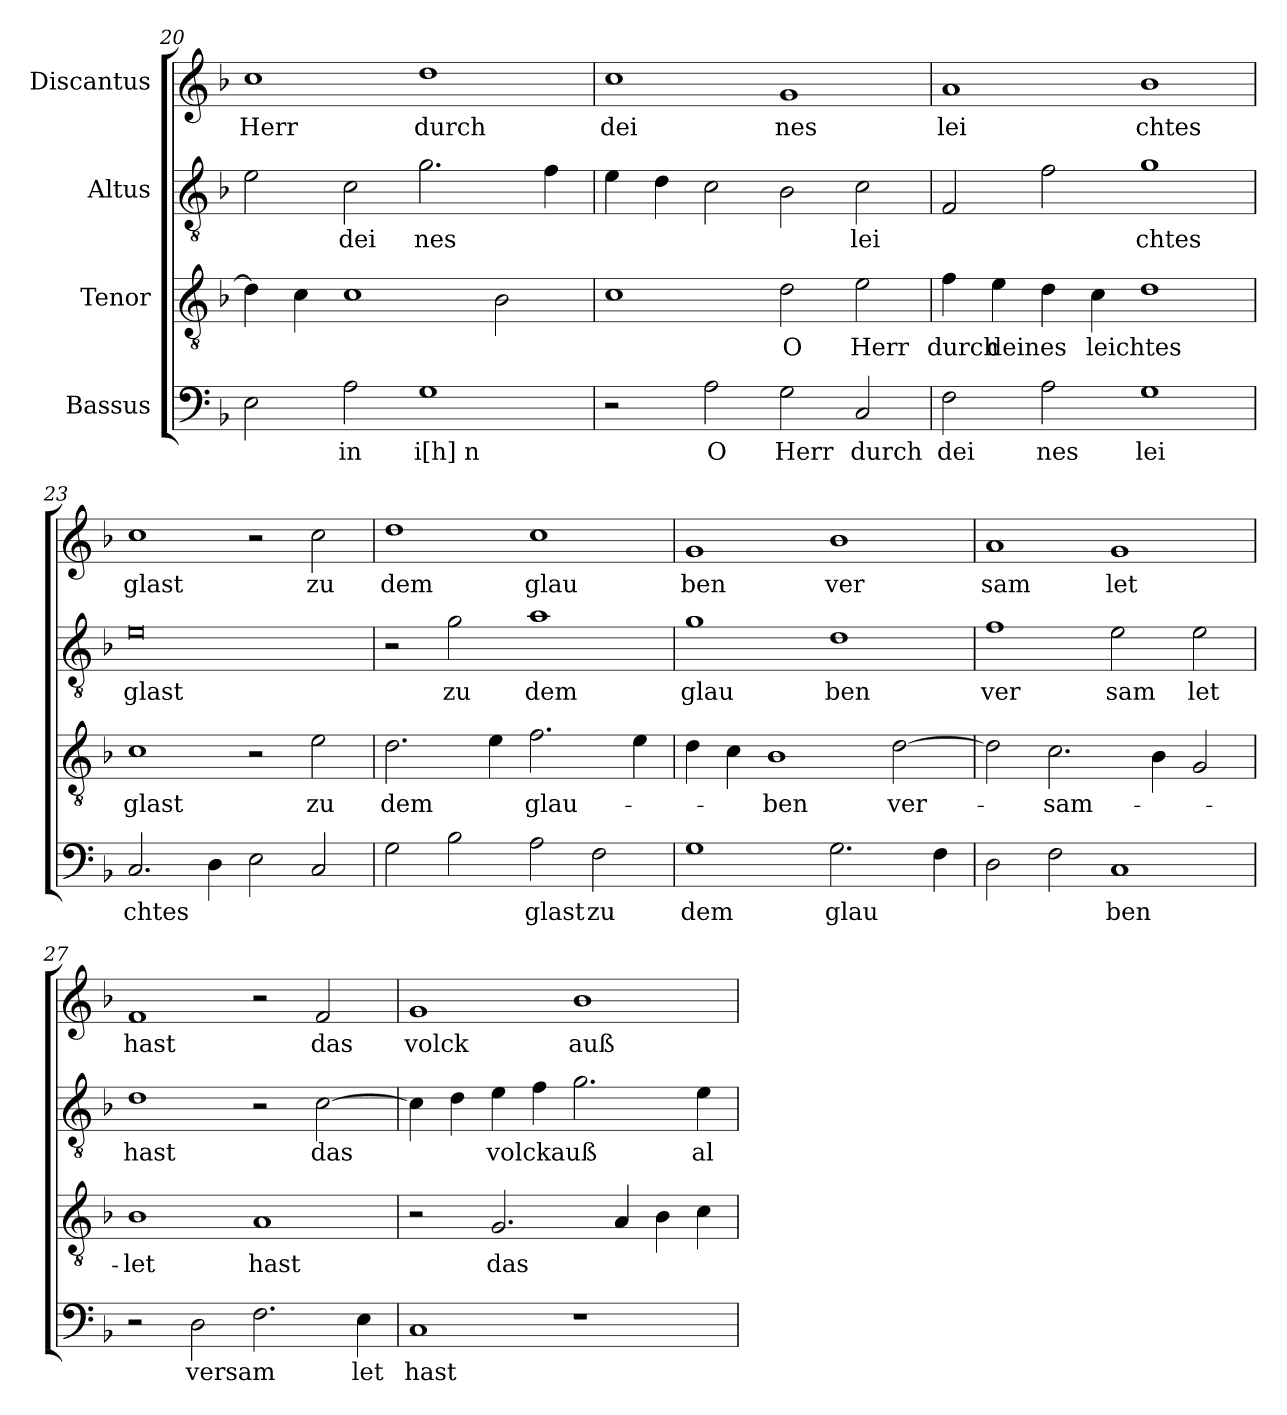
**kern	**text	**kern	**text	**kern	**text	**kern	**text
*part4	*part4	*part3	*part3	*part2	*part2	*part1	*part1
*staff4	*staff4	*staff3	*staff3	*staff2	*staff2	*staff1	*staff1
*I"Bassus	*	*I"Tenor	*	*I"Altus	*	*I"Discantus	*
*clefF4	*	*clefGv2	*	*clefGv2	*	*clefG2	*
*k[b-]	*	*k[b-]	*	*k[b-]	*	*k[b-]	*
=20	=20	=20	=20	=20	=20	=20	=20
!	!	!	!	!	!	!	!LO:LY:b
2E\	.	4d\]	.	2e\	.	1cc	Herr
.	.	4c\	.	.	.	.	.
!	!LO:LY:b	!	!	!	!LO:LY:b	!	!
2A\	in	1c	.	2c\	dei	.	.
!	!LO:LY:b	!	!	!	!LO:LY:b	!	!LO:LY:b
1G	i[h]n	.	.	2.g\	nes	1dd	durch
.	.	2B-\	.	.	.	.	.
.	.	.	.	4f\	.	.	.
=21	=21	=21	=21	=21	=21	=21	=21
!	!	!	!	!	!	!	!LO:LY:b
2r	.	1c	.	4e\	.	1cc	dei
.	.	.	.	4d\	.	.	.
!	!LO:LY:b	!	!	!	!	!	!
2A\	O	.	.	2c\	.	.	.
!	!LO:LY:b	!	!LO:LY:b	!	!	!	!LO:LY:b
2G\	Herr	2d\	O	2B-\	.	1g	nes
!	!LO:LY:b	!	!LO:LY:b	!	!LO:LY:b	!	!
2C/	durch	2e\	Herr	2c\	lei	.	.
!!LO:LB:g=z
=22	=22	=22	=22	=22	=22	=22	=22
!	!LO:LY:b	!	!LO:LY:b	!	!	!	!LO:LY:b
2F\	dei	4f\	durch	2F/	.	1a	lei
!	!	!	!LO:LY:b	!	!	!	!
.	.	4e\	deines	.	.	.	.
!	!LO:LY:b	!	!	!	!	!	!
2A\	nes	4d\	.	2f\	.	.	.
!	!	!	!LO:LY:b	!	!	!	!
.	.	4c\	leichtes	.	.	.	.
!	!LO:LY:b	!	!	!	!LO:LY:b	!	!LO:LY:b
1G	lei	1d	.	1g	chtes	1b-	chtes
=23	=23	=23	=23	=23	=23	=23	=23
!	!LO:LY:b	!	!LO:LY:b	!	!LO:LY:b	!	!LO:LY:b
2.C/	chtes	1c	glast	0e	glast	1cc	glast
4D\	.	.	.	.	.	.	.
2E\	.	2r	.	.	.	2r	.
!	!	!	!LO:LY:b	!	!	!	!LO:LY:b
2C/	.	2e\	zu	.	.	2cc\	zu
=24	=24	=24	=24	=24	=24	=24	=24
!	!	!	!LO:LY:b	!	!	!	!LO:LY:b
2G\	.	2.d\	dem	2r	.	1dd	dem
!	!	!	!	!	!LO:LY:b	!	!
2B-\	.	.	.	2g\	zu	.	.
.	.	4e\	.	.	.	.	.
!	!LO:LY:b	!	!LO:LY:b	!	!LO:LY:b	!	!LO:LY:b
2A\	glast	2.f\	glau-	1a	dem	1cc	glau
!	!LO:LY:b	!	!	!	!	!	!
2F\	zu	.	.	.	.	.	.
.	.	4e\	.	.	.	.	.
=25	=25	=25	=25	=25	=25	=25	=25
!	!LO:LY:b	!	!	!	!LO:LY:b	!	!LO:LY:b
1G	dem	4d\	.	1g	glau	1g	ben
.	.	4c\	.	.	.	.	.
!	!	!	!LO:LY:b	!	!	!	!
.	.	1B-	-ben	.	.	.	.
!	!LO:LY:b	!	!	!	!LO:LY:b	!	!LO:LY:b
2.G\	glau	.	.	1d	ben	1b-	ver
!	!	!	!LO:LY:b	!	!	!	!
.	.	[2d\	ver-	.	.	.	.
4F\	.	.	.	.	.	.	.
=26	=26	=26	=26	=26	=26	=26	=26
!	!	!	!	!	!LO:LY:b	!	!LO:LY:b
2D\	.	2d\]	.	1f	ver	1a	sam
!	!	!	!LO:LY:b	!	!	!	!
2F\	.	2.c\	-sam-	.	.	.	.
!	!LO:LY:b	!	!	!	!LO:LY:b	!	!LO:LY:b
1C	ben	.	.	2e\	sam	1g	let
.	.	4B-\	.	.	.	.	.
!	!	!	!	!	!LO:LY:b	!	!
.	.	2G/	.	2e\	let	.	.
!!LO:LB:g=z
=27	=27	=27	=27	=27	=27	=27	=27
!	!	!	!LO:LY:b	!	!LO:LY:b	!	!LO:LY:b
2r	.	1B-	-let	1d	hast	1f	hast
!	!LO:LY:b	!	!	!	!	!	!
2D\	versam	.	.	.	.	.	.
!	!	!	!LO:LY:b	!	!	!	!
2.F\	.	1A	hast	2r	.	2r	.
!	!	!	!	!	!LO:LY:b	!	!LO:LY:b
.	.	.	.	[2c\	das	2f/	das
!	!LO:LY:b	!	!	!	!	!	!
4E\	let	.	.	.	.	.	.
=28	=28	=28	=28	=28	=28	=28	=28
!	!LO:LY:b	!	!	!	!	!	!LO:LY:b
1C	hast	2r	.	4c\]	.	1g	volck
.	.	.	.	4d\	.	.	.
!	!	!	!LO:LY:b	!	!LO:LY:b	!	!
.	.	2.G/	das	4e\	volckauß	.	.
.	.	.	.	4f\	.	.	.
!	!	!	!	!	!	!	!LO:LY:b
1r	.	.	.	2.g\	.	1b-	auß
.	.	4A/	.	.	.	.	.
.	.	4B-\	.	.	.	.	.
!	!	!	!	!	!LO:LY:b	!	!
.	.	4c\	.	4e\	al	.	.
=	=	=	=	=	=	=	=
*-	*-	*-	*-	*-	*-	*-	*-
